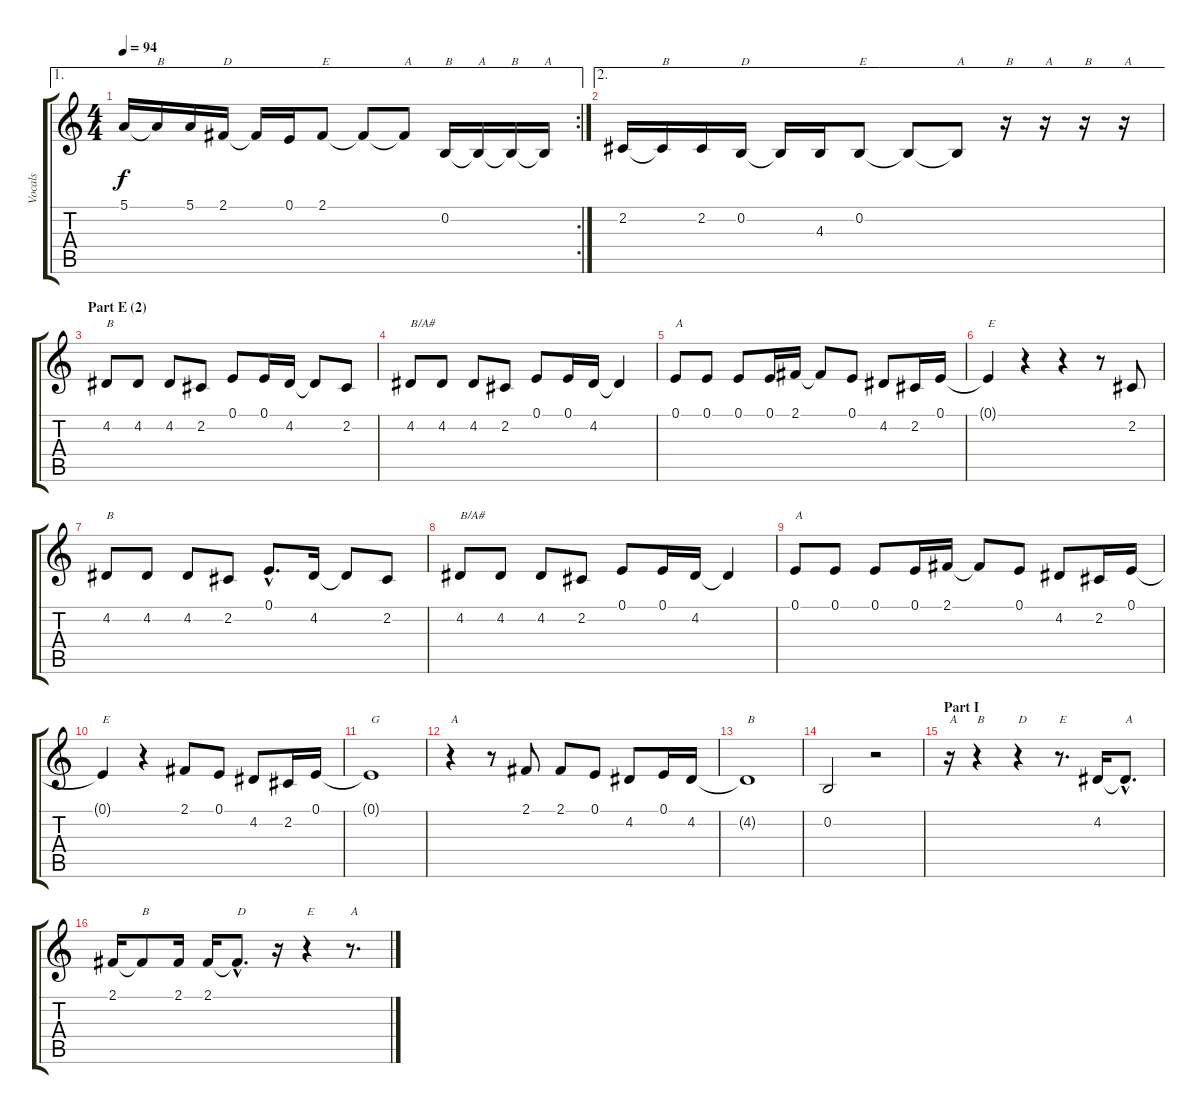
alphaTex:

\track ("Vocals" "Vocals") {instrument altosax}
\staff {score tabs}
\tuning (E4 B3 G3 D3 A2 E2) {hide}
\ae 1
\rc 2
\ts (4 4)
\tempo 94
\clef g2
\ks c
5.1.16{dy f} 5.1{t}.16{txt "B"} 5.1.16 2.1.16{txt "D"} 2.1{t}.16 0.1.16 2.1.8{txt "E"} 2.1{t}.8 2.1{t}.8{txt "A"} 0.2.16{txt "B"} 0.2{t}.16{txt "A"} 0.2{t}.16{txt "B"} 0.2{t}.16{txt "A"} |
\ae 2
2.2.16 2.2{t}.16{txt "B"} 2.2.16 0.2.16{txt "D"} 0.2{t}.16 4.3.16 0.2.8{txt "E"} 0.2{t}.8 0.2{t}.8{txt "A"} r.16{txt "B"} r.16{txt "A"} r.16{txt "B"} r.16{txt "A"} |
\section ("" "Part E (2)")
4.2.8{txt "B"} 4.2.8 4.2.8 2.2.8 0.1.8 0.1.16 4.2.16 4.2{t}.8 2.2.8 |
4.2.8{txt "B/A#"} 4.2.8 4.2.8 2.2.8 0.1.8 0.1.16 4.2.16 4.2{t}.4 |
0.1.8{txt "A"} 0.1.8 0.1.8 0.1.16 2.1.16 2.1{t}.8 0.1.8 4.2.8 2.2.16 0.1.16 |
0.1{t}.4{txt "E"} r.4 r.4 r.8 2.2.8 |
4.2.8{txt "B"} 4.2.8 4.2.8 2.2.8 0.1{hac}.8{d} 4.2.16 4.2{t}.8 2.2.8 |
4.2.8{txt "B/A#"} 4.2.8 4.2.8 2.2.8 0.1.8 0.1.16 4.2.16 4.2{t}.4 |
0.1.8{txt "A"} 0.1.8 0.1.8 0.1.16 2.1.16 2.1{t}.8 0.1.8 4.2.8 2.2.16 0.1.16 |
0.1{t}.4{txt "E"} r.4 2.1.8 0.1.8 4.2.8 2.2.16 0.1.16 |
0.1{t}.1{txt "G"} |
r.4{txt "A"} r.8 2.1.8 2.1.8 0.1.8 4.2.8 0.1.16 4.2.16 |
4.2{t}.1{txt "B"} |
0.2.2 r.2 |
\section ("" "Part I")
r.16{txt "A"} r.4{txt "B"} r.4{txt "D"} r.8{d txt "E"} 4.2.16 4.2{hac t}.8{d txt "A"} |
2.1.16 2.1{t}.8{txt "B"} 2.1.16 2.1.16 2.1{hac t}.8{d txt "D"} r.16 r.4{txt "E"} r.8{d txt "A"}
